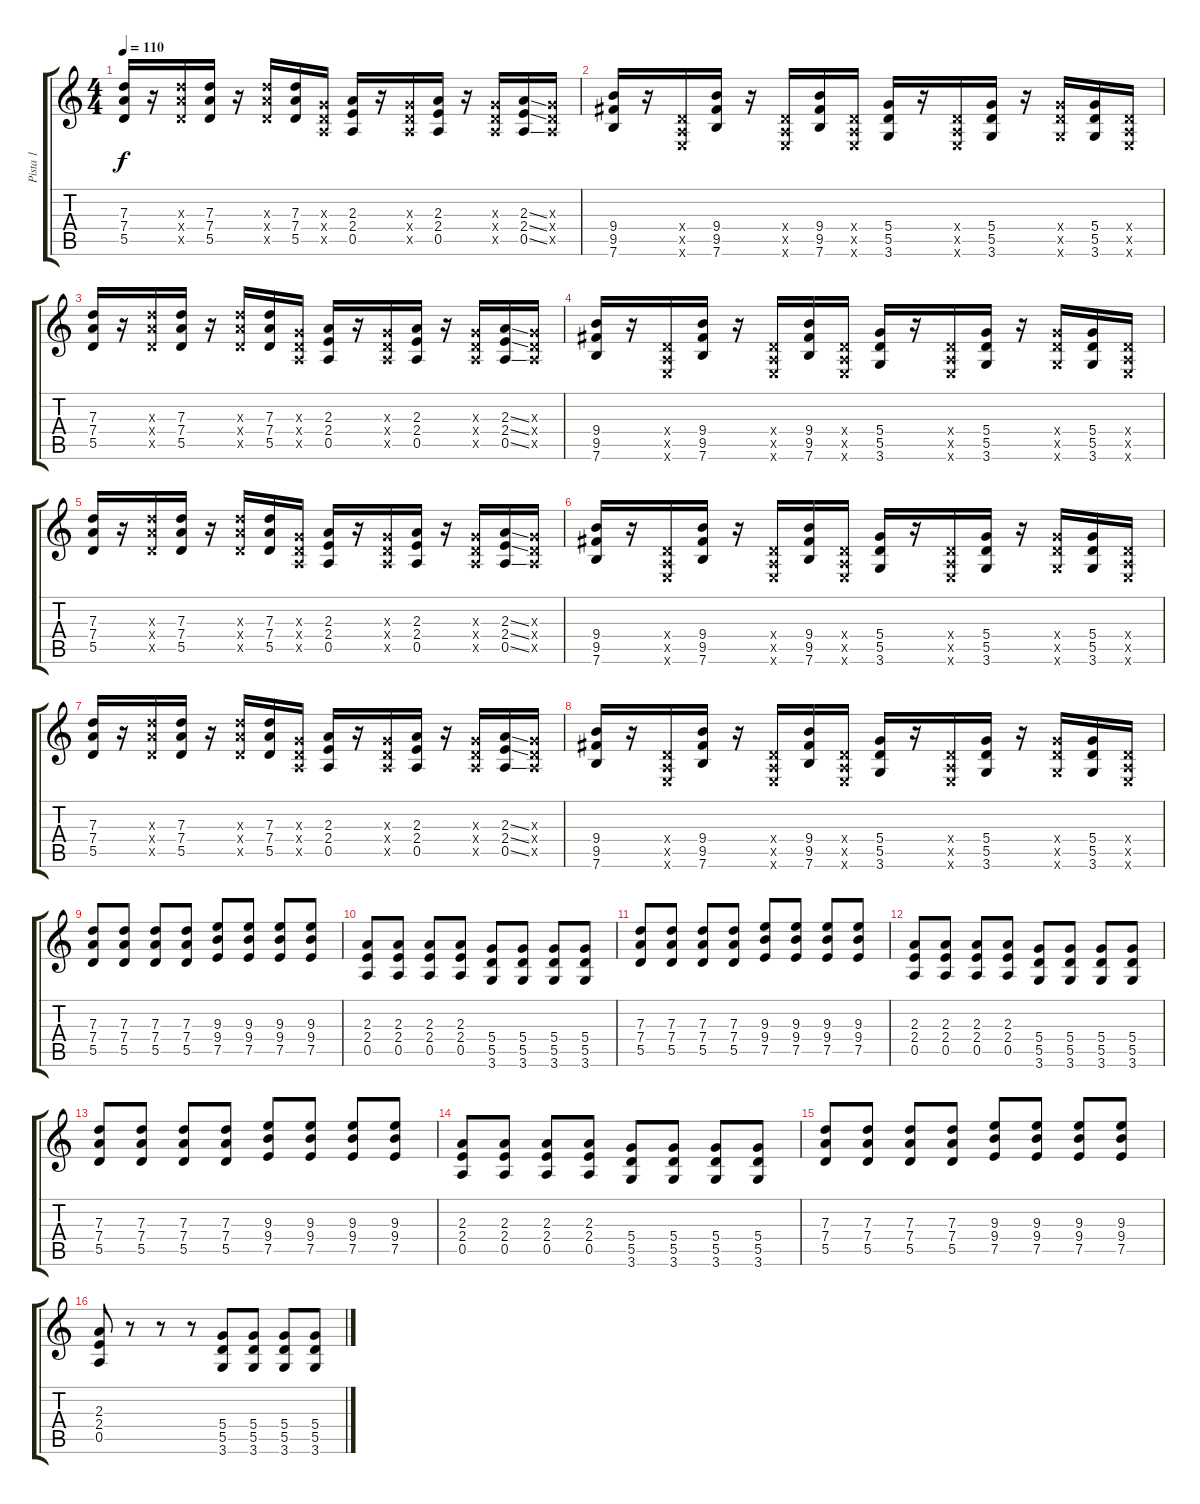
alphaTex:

\track ("Pista 1" "Pista 1") {instrument distortionguitar}
\staff {score tabs}
\tuning (E4 B3 G3 D3 A2 E2) {hide}
\ts (4 4)
\tempo 110
\clef g2
\ks c
(7.3 7.4 5.5).16{dy f} r.16 (7.3{x} 7.4{x} 5.5{x}).16 (7.3 7.4 5.5).16 r.16 (7.3{x} 7.4{x} 5.5{x}).16 (7.3 7.4 5.5).16 (0.3{x} 0.4{x} 0.5{x}).16 (2.3 2.4 0.5).16 r.16 (0.3{x} 0.4{x} 0.5{x}).16 (2.3 2.4 0.5).16 r.16 (0.3{x} 0.4{x} 0.5{x}).16 (2.3{ss} 2.4{ss} 0.5{ss}).16 (0.3{x} 0.4{x} 0.5{x}).16 |
(9.4 9.5 7.6).16 r.16 (0.4{x} 0.5{x} 0.6{x}).16 (9.4 9.5 7.6).16 r.16 (0.4{x} 0.5{x} 0.6{x}).16 (9.4 9.5 7.6).16 (0.4{x} 0.5{x} 0.6{x}).16 (5.4 5.5 3.6).16 r.16 (0.4{x} 0.5{x} 0.6{x}).16 (5.4 5.5 3.6).16 r.16 (5.4{x} 5.5{x} 3.6{x}).16 (5.4 5.5 3.6).16 (0.4{x} 0.5{x} 0.6{x}).16 |
(7.3 7.4 5.5).16 r.16 (7.3{x} 7.4{x} 5.5{x}).16 (7.3 7.4 5.5).16 r.16 (7.3{x} 7.4{x} 5.5{x}).16 (7.3 7.4 5.5).16 (0.3{x} 0.4{x} 0.5{x}).16 (2.3 2.4 0.5).16 r.16 (0.3{x} 0.4{x} 0.5{x}).16 (2.3 2.4 0.5).16 r.16 (0.3{x} 0.4{x} 0.5{x}).16 (2.3{ss} 2.4{ss} 0.5{ss}).16 (0.3{x} 0.4{x} 0.5{x}).16 |
(9.4 9.5 7.6).16 r.16 (0.4{x} 0.5{x} 0.6{x}).16 (9.4 9.5 7.6).16 r.16 (0.4{x} 0.5{x} 0.6{x}).16 (9.4 9.5 7.6).16 (0.4{x} 0.5{x} 0.6{x}).16 (5.4 5.5 3.6).16 r.16 (0.4{x} 0.5{x} 0.6{x}).16 (5.4 5.5 3.6).16 r.16 (5.4{x} 5.5{x} 3.6{x}).16 (5.4 5.5 3.6).16 (0.4{x} 0.5{x} 0.6{x}).16 |
(7.3 7.4 5.5).16 r.16 (7.3{x} 7.4{x} 5.5{x}).16 (7.3 7.4 5.5).16 r.16 (7.3{x} 7.4{x} 5.5{x}).16 (7.3 7.4 5.5).16 (0.3{x} 0.4{x} 0.5{x}).16 (2.3 2.4 0.5).16 r.16 (0.3{x} 0.4{x} 0.5{x}).16 (2.3 2.4 0.5).16 r.16 (0.3{x} 0.4{x} 0.5{x}).16 (2.3{ss} 2.4{ss} 0.5{ss}).16 (0.3{x} 0.4{x} 0.5{x}).16 |
(9.4 9.5 7.6).16 r.16 (0.4{x} 0.5{x} 0.6{x}).16 (9.4 9.5 7.6).16 r.16 (0.4{x} 0.5{x} 0.6{x}).16 (9.4 9.5 7.6).16 (0.4{x} 0.5{x} 0.6{x}).16 (5.4 5.5 3.6).16 r.16 (0.4{x} 0.5{x} 0.6{x}).16 (5.4 5.5 3.6).16 r.16 (5.4{x} 5.5{x} 3.6{x}).16 (5.4 5.5 3.6).16 (0.4{x} 0.5{x} 0.6{x}).16 |
(7.3 7.4 5.5).16 r.16 (7.3{x} 7.4{x} 5.5{x}).16 (7.3 7.4 5.5).16 r.16 (7.3{x} 7.4{x} 5.5{x}).16 (7.3 7.4 5.5).16 (0.3{x} 0.4{x} 0.5{x}).16 (2.3 2.4 0.5).16 r.16 (0.3{x} 0.4{x} 0.5{x}).16 (2.3 2.4 0.5).16 r.16 (0.3{x} 0.4{x} 0.5{x}).16 (2.3{ss} 2.4{ss} 0.5{ss}).16 (0.3{x} 0.4{x} 0.5{x}).16 |
(9.4 9.5 7.6).16 r.16 (0.4{x} 0.5{x} 0.6{x}).16 (9.4 9.5 7.6).16 r.16 (0.4{x} 0.5{x} 0.6{x}).16 (9.4 9.5 7.6).16 (0.4{x} 0.5{x} 0.6{x}).16 (5.4 5.5 3.6).16 r.16 (0.4{x} 0.5{x} 0.6{x}).16 (5.4 5.5 3.6).16 r.16 (5.4{x} 5.5{x} 3.6{x}).16 (5.4 5.5 3.6).16 (0.4{x} 0.5{x} 0.6{x}).16 |
(7.3 7.4 5.5).8 (7.3 7.4 5.5).8 (7.3 7.4 5.5).8 (7.3 7.4 5.5).8 (9.3 9.4 7.5).8 (9.3 9.4 7.5).8 (9.3 9.4 7.5).8 (9.3 9.4 7.5).8 |
(2.3 2.4 0.5).8 (2.3 2.4 0.5).8 (2.3 2.4 0.5).8 (2.3 2.4 0.5).8 (5.4 5.5 3.6).8 (5.4 5.5 3.6).8 (5.4 5.5 3.6).8 (5.4 5.5 3.6).8 |
(7.3 7.4 5.5).8 (7.3 7.4 5.5).8 (7.3 7.4 5.5).8 (7.3 7.4 5.5).8 (9.3 9.4 7.5).8 (9.3 9.4 7.5).8 (9.3 9.4 7.5).8 (9.3 9.4 7.5).8 |
(2.3 2.4 0.5).8 (2.3 2.4 0.5).8 (2.3 2.4 0.5).8 (2.3 2.4 0.5).8 (5.4 5.5 3.6).8 (5.4 5.5 3.6).8 (5.4 5.5 3.6).8 (5.4 5.5 3.6).8 |
(7.3 7.4 5.5).8 (7.3 7.4 5.5).8 (7.3 7.4 5.5).8 (7.3 7.4 5.5).8 (9.3 9.4 7.5).8 (9.3 9.4 7.5).8 (9.3 9.4 7.5).8 (9.3 9.4 7.5).8 |
(2.3 2.4 0.5).8 (2.3 2.4 0.5).8 (2.3 2.4 0.5).8 (2.3 2.4 0.5).8 (5.4 5.5 3.6).8 (5.4 5.5 3.6).8 (5.4 5.5 3.6).8 (5.4 5.5 3.6).8 |
(7.3 7.4 5.5).8 (7.3 7.4 5.5).8 (7.3 7.4 5.5).8 (7.3 7.4 5.5).8 (9.3 9.4 7.5).8 (9.3 9.4 7.5).8 (9.3 9.4 7.5).8 (9.3 9.4 7.5).8 |
(2.3 2.4 0.5).8 r.8 r.8 r.8 (5.4 5.5 3.6).8 (5.4 5.5 3.6).8 (5.4 5.5 3.6).8 (5.4 5.5 3.6).8
